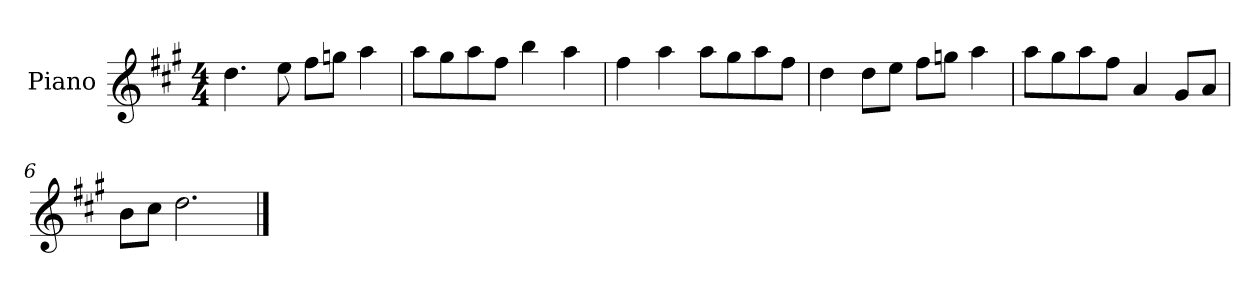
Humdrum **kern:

**kern
*part1
*staff1
*I"Piano
*I'P-no
*clefG2
*k[f#c#g#]
*M4/4
*MM90
=1
4.dd\
8ee\
8ff#\L
8ggn\J
4aa\
=2
8aa\L
8gg#\
8aa\
8ff#\J
4bb\
4aa\
=3
4ff#\
4aa\
8aa\L
8gg#\
8aa\
8ff#\J
=4
4dd\
8dd\L
8ee\J
8ff#\L
8ggn\J
4aa\
=5
8aa\L
8gg#\
8aa\
8ff#\J
4a/
8g#/L
8a/J
!!LO:LB:g=z
=6
8b\L
8cc#\J
2.dd\
==
*-
